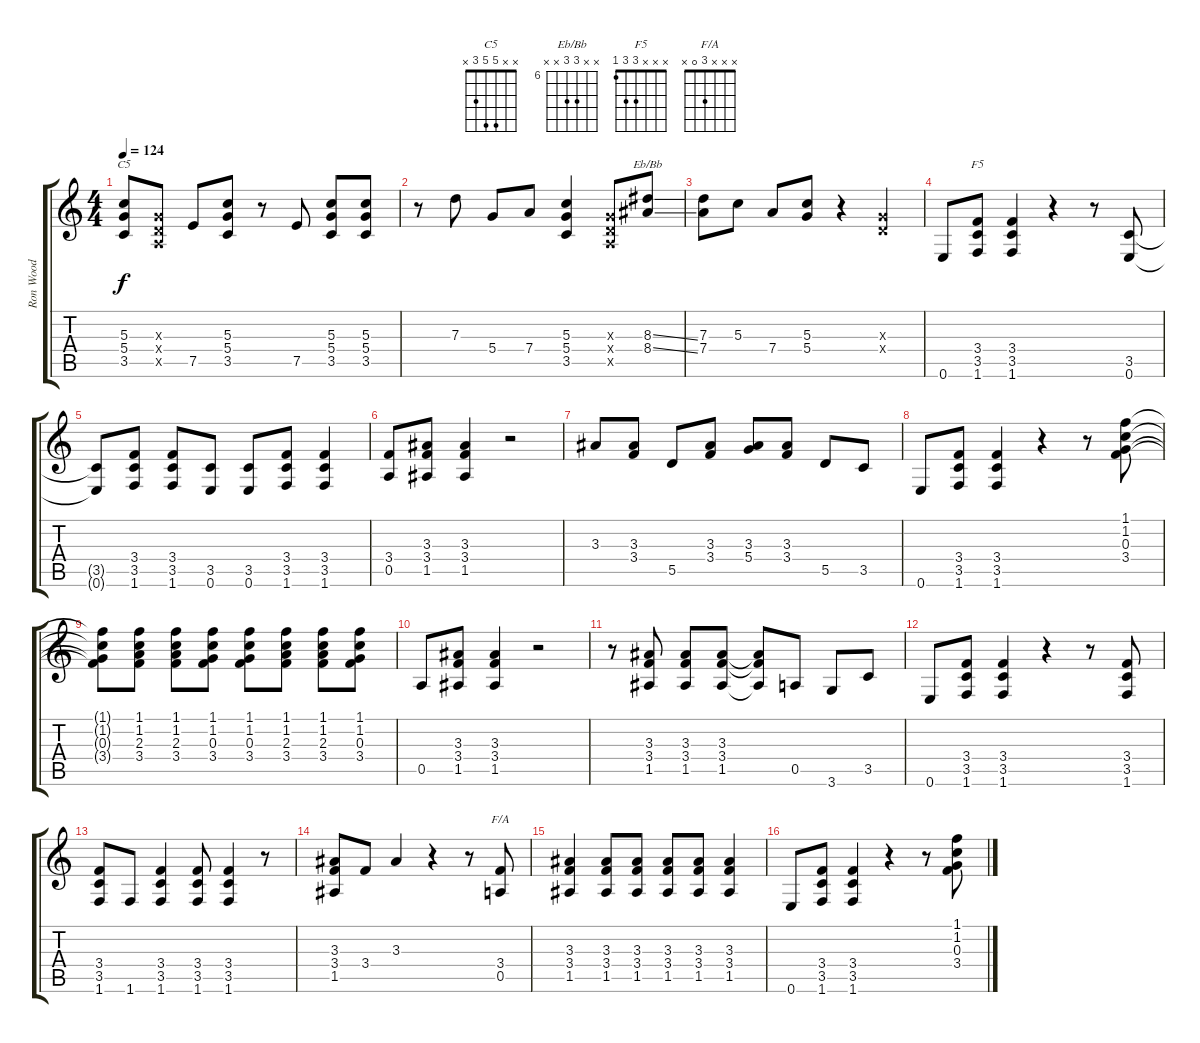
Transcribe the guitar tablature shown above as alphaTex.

\track ("Ron Wood" "Ron Wood") {instrument electricguitarclean}
\staff {score tabs}
\tuning (E4 B3 G3 D3 A2 E2) {hide}
\chord ("C5" x x 5 5 3 x)
\chord ("Eb/Bb" x x 8 8 x x) {firstfret 6}
\chord ("F5" x x x 3 3 1)
\chord ("F/A" x x x 3 0 x)
\ts (4 4)
\tempo 124
\clef g2
\ks c
(5.3 5.4 3.5).8{ch "C5" dy f} (0.3{x} 0.4{x} 0.5{x}).8 7.5.8 (5.3 5.4 3.5).8 r.8 7.5.8 (5.3 5.4 3.5).8 (5.3 5.4 3.5).8 |
r.8 7.3.8 5.4.8 7.4.8 (5.3 5.4 3.5).4 (0.3{x} 0.4{x} 0.5{x}).8 (8.3{ss} 8.4{ss}).8{ch "Eb/Bb"} |
(7.3 7.4).8 5.3.8 7.4.8 (5.3 5.4).8 r.4 (0.3{x} 0.4{x}).4 |
0.6.8 (3.4 3.5 1.6).8{ch "F5"} (3.4 3.5 1.6).4 r.4 r.8 (3.5 0.6).8 |
(3.5{t} 0.6{t}).8 (3.4 3.5 1.6).8 (3.4 3.5 1.6).8 (3.5 0.6).8 (3.5 0.6).8 (3.4 3.5 1.6).8 (3.4 3.5 1.6).4 |
(3.4 0.5).8 (3.3 3.4 1.5).8 (3.3 3.4 1.5).4 r.2 |
3.3.8 (3.3 3.4).8 5.5.8 (3.3 3.4).8 (3.3 5.4).8 (3.3 3.4).8 5.5.8 3.5.8 |
0.6.8 (3.4 3.5 1.6).8 (3.4 3.5 1.6).4 r.4 r.8 (1.1 1.2 0.3 3.4).8 |
(1.1{t} 1.2{t} 0.3{t} 3.4{t}).8 (1.1 1.2 2.3 3.4).8 (1.1 1.2 2.3 3.4).8 (1.1 1.2 0.3 3.4).8 (1.1 1.2 0.3 3.4).8 (1.1 1.2 2.3 3.4).8 (1.1 1.2 2.3 3.4).8 (1.1 1.2 0.3 3.4).8 |
0.5.8 (3.3 3.4 1.5).8 (3.3 3.4 1.5).4 r.2 |
r.8 (3.3 3.4 1.5).8 (3.3 3.4 1.5).8 (3.3 3.4 1.5).8 (3.3{t} 3.4{t} 1.5{t}).8 0.5.8 3.6.8 3.5.8 |
0.6.8 (3.4 3.5 1.6).8 (3.4 3.5 1.6).4 r.4 r.8 (3.4 3.5 1.6).8 |
(3.4 3.5 1.6).8 1.6.8 (3.4 3.5 1.6).4 (3.4 3.5 1.6).8 (3.4 3.5 1.6).4 r.8 |
(3.3 3.4 1.5).8 3.4.8 3.3.4 r.4 r.8 (3.4 0.5).8{ch "F/A"} |
(3.3 3.4 1.5).4 (3.3 3.4 1.5).8 (3.3 3.4 1.5).8 (3.3 3.4 1.5).8 (3.3 3.4 1.5).8 (3.3 3.4 1.5).4 |
0.6.8 (3.4 3.5 1.6).8 (3.4 3.5 1.6).4 r.4 r.8 (1.1 1.2 0.3 3.4).8
